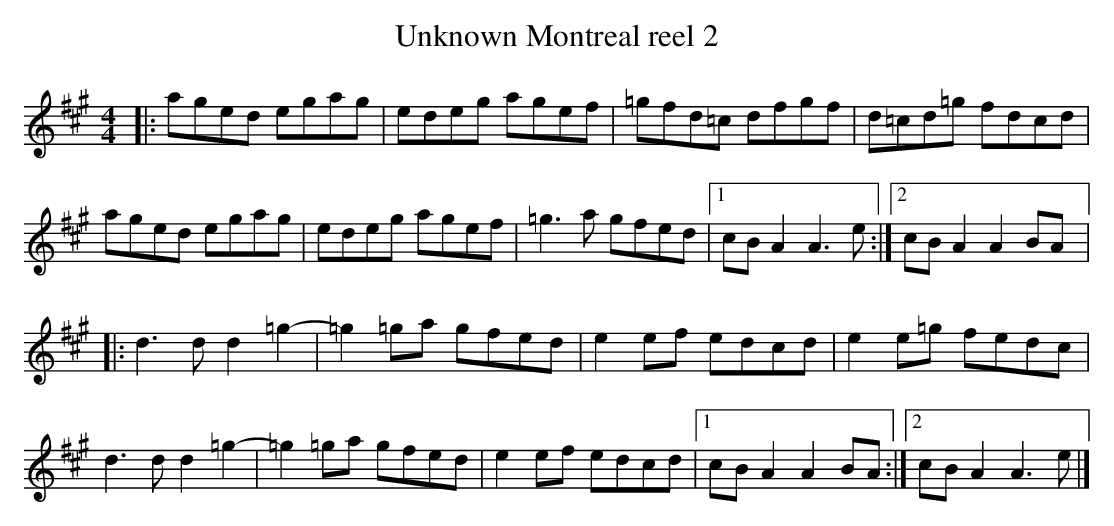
X:1
T:Unknown Montreal reel 2
M:4/4
L:1/8
K:A
|: aged egag | edeg agef | =gfd=c dfgf | d=cd=g fdcd |
aged egag | edeg agef | =g3a gfed |1 cBA2 A3e :|2 cBA2 A2BA |:
d3dd2 =g2- | =g2 =ga gfed | e2ef edcd | e2e=g fedc |
d3d d2=g2- | =g2=ga gfed | e2ef edcd |1 cBA2 A2BA :|2 cBA2 A3e |]
